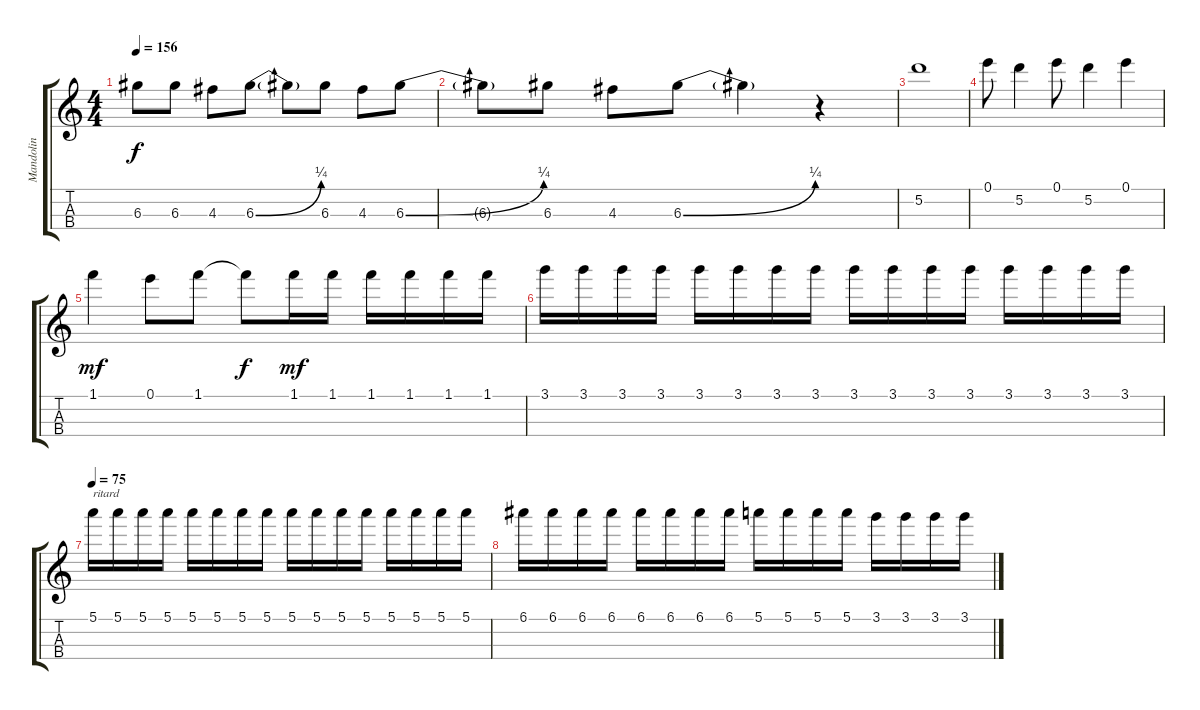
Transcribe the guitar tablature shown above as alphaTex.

\track ("Mandolin" "Mandolin") {instrument banjo}
\staff {score tabs}
\tuning (E5 A4 D4 G3) {hide}
\displaytranspose 12
\ts (4 4)
\tempo 156
\clef g2
\ks c
6.3{t}.8{dy f} 6.3.8 4.3.8 6.3{be (bend 0 0 60 1)}.8 6.3{t}.8 6.3.8 4.3.8 6.3{be (bend 0 0 60 1)}.8 |
6.3{t}.8 6.3.8 4.3.8 6.3{be (bend 0 0 60 1)}.8 6.3{t}.4 r.4 |
5.2.1 |
0.1.8 5.2.4 0.1.8 5.2.4 0.1.4 |
1.1.4{dy mf} 0.1.8 1.1.8 1.1{t}.8{dy f} 1.1.16{dy mf} 1.1.16 1.1.16 1.1.16 1.1.16 1.1.16 |
3.1.16 3.1.16 3.1.16 3.1.16 3.1.16 3.1.16 3.1.16 3.1.16 3.1.16 3.1.16 3.1.16 3.1.16 3.1.16 3.1.16 3.1.16 3.1.16 |
\tempo 75
5.1.16{txt "ritard"} 5.1.16 5.1.16 5.1.16 5.1.16 5.1.16 5.1.16 5.1.16 5.1.16 5.1.16 5.1.16 5.1.16 5.1.16 5.1.16 5.1.16 5.1.16 |
6.1.16 6.1.16 6.1.16 6.1.16 6.1.16 6.1.16 6.1.16 6.1.16 5.1.16 5.1.16 5.1.16 5.1.16 3.1.16 3.1.16 3.1.16 3.1.16
